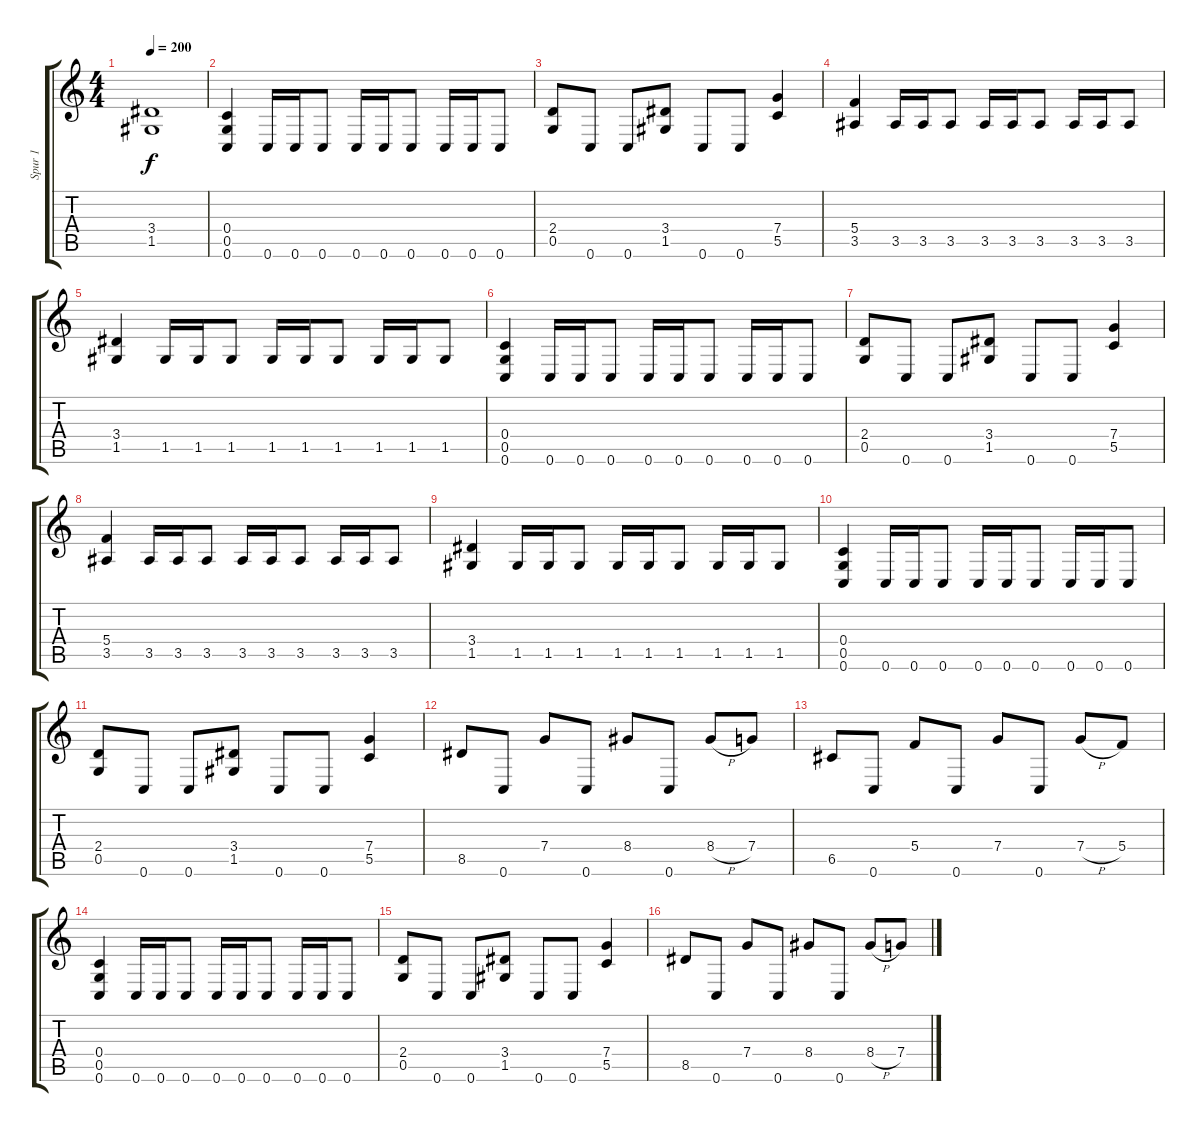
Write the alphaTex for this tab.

\track ("Spur 1" "Spur 1") {instrument distortionguitar}
\staff {score tabs}
\tuning (D4 A3 F3 C3 G2 C2) {hide}
\ts (4 4)
\tempo 200
\clef g2
\ks c
(3.4 1.5).1{dy f} |
(0.4 0.5 0.6).4 0.6.16 0.6.16 0.6.8 0.6.16 0.6.16 0.6.8 0.6.16 0.6.16 0.6.8 |
(2.4 0.5).8 0.6.8 0.6.8 (3.4 1.5).8 0.6.8 0.6.8 (7.4 5.5).4 |
(5.4 3.5).4 3.5.16 3.5.16 3.5.8 3.5.16 3.5.16 3.5.8 3.5.16 3.5.16 3.5.8 |
(3.4 1.5).4 1.5.16 1.5.16 1.5.8 1.5.16 1.5.16 1.5.8 1.5.16 1.5.16 1.5.8 |
(0.4 0.5 0.6).4 0.6.16 0.6.16 0.6.8 0.6.16 0.6.16 0.6.8 0.6.16 0.6.16 0.6.8 |
(2.4 0.5).8 0.6.8 0.6.8 (3.4 1.5).8 0.6.8 0.6.8 (7.4 5.5).4 |
(5.4 3.5).4 3.5.16 3.5.16 3.5.8 3.5.16 3.5.16 3.5.8 3.5.16 3.5.16 3.5.8 |
(3.4 1.5).4 1.5.16 1.5.16 1.5.8 1.5.16 1.5.16 1.5.8 1.5.16 1.5.16 1.5.8 |
(0.4 0.5 0.6).4 0.6.16 0.6.16 0.6.8 0.6.16 0.6.16 0.6.8 0.6.16 0.6.16 0.6.8 |
(2.4 0.5).8 0.6.8 0.6.8 (3.4 1.5).8 0.6.8 0.6.8 (7.4 5.5).4 |
8.5.8 0.6.8 7.4.8 0.6.8 8.4.8 0.6.8 8.4{h}.8 7.4.8 |
6.5.8 0.6.8 5.4.8 0.6.8 7.4.8 0.6.8 7.4{h}.8 5.4.8 |
(0.4 0.5 0.6).4 0.6.16 0.6.16 0.6.8 0.6.16 0.6.16 0.6.8 0.6.16 0.6.16 0.6.8 |
(2.4 0.5).8 0.6.8 0.6.8 (3.4 1.5).8 0.6.8 0.6.8 (7.4 5.5).4 |
8.5.8 0.6.8 7.4.8 0.6.8 8.4.8 0.6.8 8.4{h}.8 7.4.8
